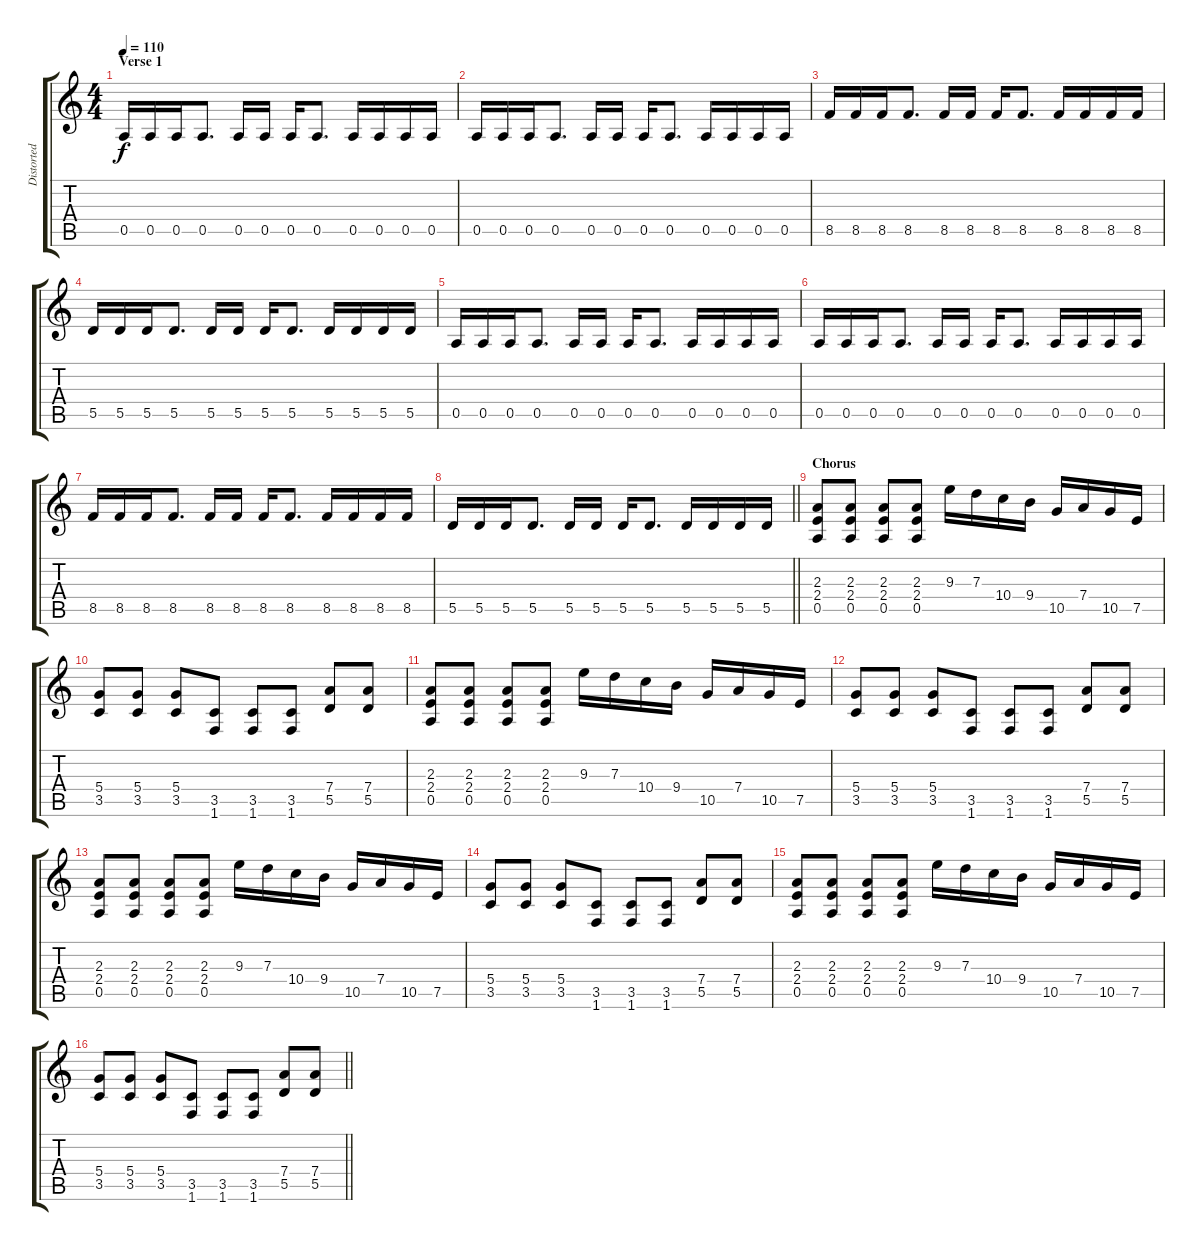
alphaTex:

\track ("Distorted Rhythm" "Distorted ") {instrument distortionguitar}
\staff {score tabs}
\tuning (E4 B3 G3 D3 A2 E2) {hide}
\ts (4 4)
\section ("" "Verse 1")
\tempo 110
\clef g2
\ks c
0.5.16{dy f} 0.5.16 0.5.16 0.5.8{d} 0.5.16 0.5.16 0.5.16 0.5.8{d} 0.5.16 0.5.16 0.5.16 0.5.16 |
0.5.16 0.5.16 0.5.16 0.5.8{d} 0.5.16 0.5.16 0.5.16 0.5.8{d} 0.5.16 0.5.16 0.5.16 0.5.16 |
8.5.16 8.5.16 8.5.16 8.5.8{d} 8.5.16 8.5.16 8.5.16 8.5.8{d} 8.5.16 8.5.16 8.5.16 8.5.16 |
5.5.16 5.5.16 5.5.16 5.5.8{d} 5.5.16 5.5.16 5.5.16 5.5.8{d} 5.5.16 5.5.16 5.5.16 5.5.16 |
0.5.16 0.5.16 0.5.16 0.5.8{d} 0.5.16 0.5.16 0.5.16 0.5.8{d} 0.5.16 0.5.16 0.5.16 0.5.16 |
0.5.16 0.5.16 0.5.16 0.5.8{d} 0.5.16 0.5.16 0.5.16 0.5.8{d} 0.5.16 0.5.16 0.5.16 0.5.16 |
8.5.16 8.5.16 8.5.16 8.5.8{d} 8.5.16 8.5.16 8.5.16 8.5.8{d} 8.5.16 8.5.16 8.5.16 8.5.16 |
\barLineRight lightlight
5.5.16 5.5.16 5.5.16 5.5.8{d} 5.5.16 5.5.16 5.5.16 5.5.8{d} 5.5.16 5.5.16 5.5.16 5.5.16 |
\section ("" "Chorus")
(2.3 2.4 0.5).8 (2.3 2.4 0.5).8 (2.3 2.4 0.5).8 (2.3 2.4 0.5).8 9.3.16 7.3.16 10.4.16 9.4.16 10.5.16 7.4.16 10.5.16 7.5.16 |
(5.4 3.5).8 (5.4 3.5).8 (5.4 3.5).8 (3.5 1.6).8 (3.5 1.6).8 (3.5 1.6).8 (7.4 5.5).8 (7.4 5.5).8 |
(2.3 2.4 0.5).8 (2.3 2.4 0.5).8 (2.3 2.4 0.5).8 (2.3 2.4 0.5).8 9.3.16 7.3.16 10.4.16 9.4.16 10.5.16 7.4.16 10.5.16 7.5.16 |
(5.4 3.5).8 (5.4 3.5).8 (5.4 3.5).8 (3.5 1.6).8 (3.5 1.6).8 (3.5 1.6).8 (7.4 5.5).8 (7.4 5.5).8 |
(2.3 2.4 0.5).8 (2.3 2.4 0.5).8 (2.3 2.4 0.5).8 (2.3 2.4 0.5).8 9.3.16 7.3.16 10.4.16 9.4.16 10.5.16 7.4.16 10.5.16 7.5.16 |
(5.4 3.5).8 (5.4 3.5).8 (5.4 3.5).8 (3.5 1.6).8 (3.5 1.6).8 (3.5 1.6).8 (7.4 5.5).8 (7.4 5.5).8 |
(2.3 2.4 0.5).8 (2.3 2.4 0.5).8 (2.3 2.4 0.5).8 (2.3 2.4 0.5).8 9.3.16 7.3.16 10.4.16 9.4.16 10.5.16 7.4.16 10.5.16 7.5.16 |
\barLineRight lightlight
(5.4 3.5).8 (5.4 3.5).8 (5.4 3.5).8 (3.5 1.6).8 (3.5 1.6).8 (3.5 1.6).8 (7.4 5.5).8 (7.4 5.5).8
